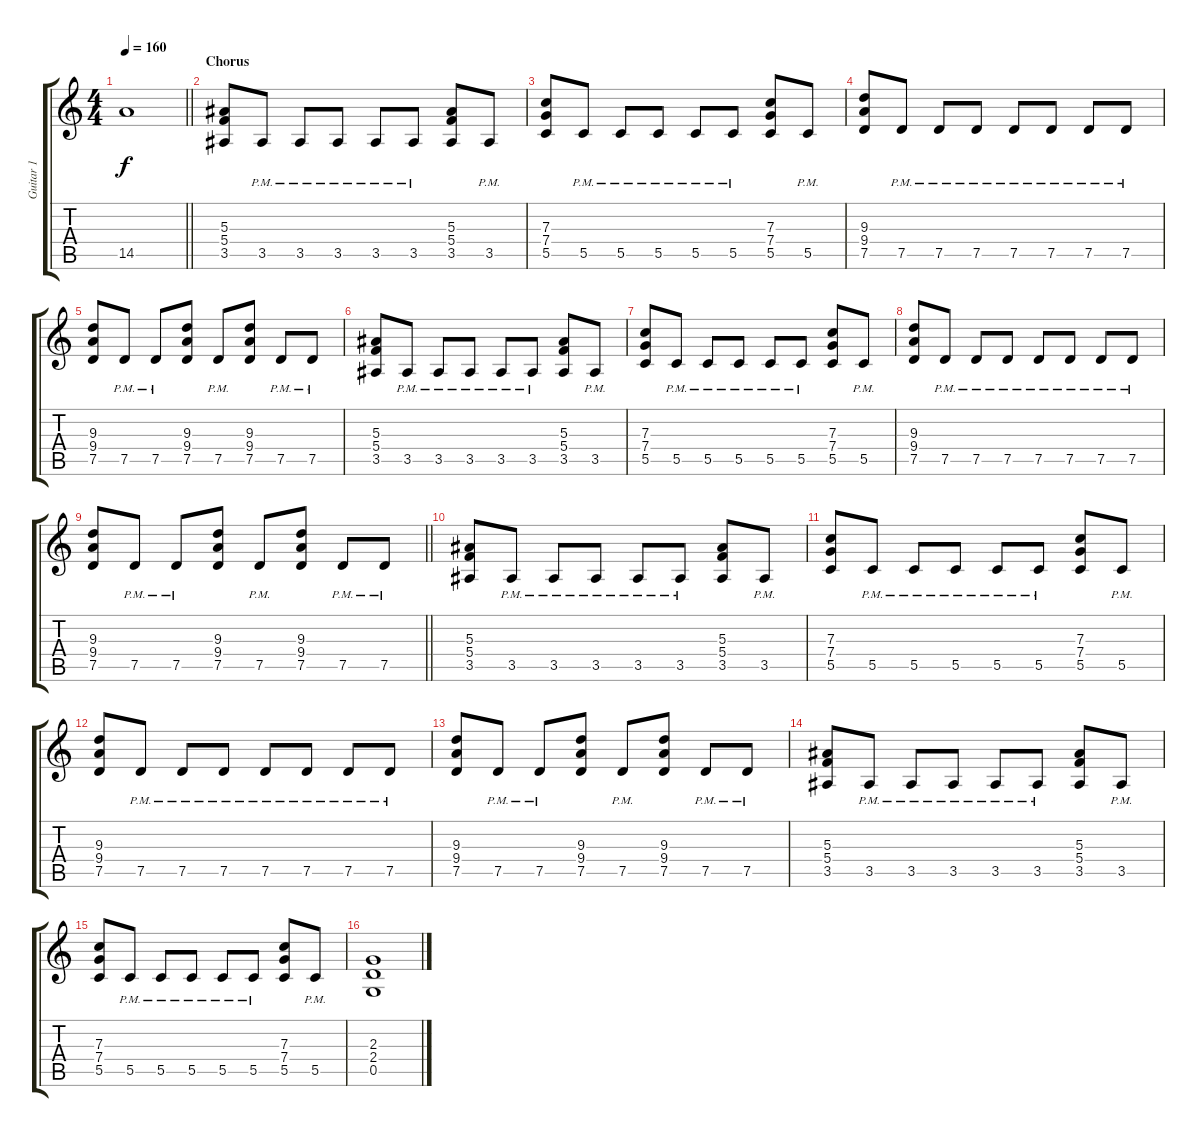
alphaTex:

\track ("Guitar 1" "Guitar 1") {instrument distortionguitar}
\staff {score tabs}
\tuning (D4 A3 F3 C3 G2 D2) {hide}
\ts (4 4)
\tempo 160
\clef g2
\barLineRight lightlight
\ks c
14.5.1{dy f} |
\section ("" "Chorus")
(5.3 5.4 3.5).8 3.5{pm}.8 3.5{pm}.8 3.5{pm}.8 3.5{pm}.8 3.5{pm}.8 (5.3 5.4 3.5).8 3.5{pm}.8 |
(7.3 7.4 5.5).8 5.5{pm}.8 5.5{pm}.8 5.5{pm}.8 5.5{pm}.8 5.5{pm}.8 (7.3 7.4 5.5).8 5.5{pm}.8 |
(9.3 9.4 7.5).8 7.5{pm}.8 7.5{pm}.8 7.5{pm}.8 7.5{pm}.8 7.5{pm}.8 7.5{pm}.8 7.5{pm}.8 |
(9.3 9.4 7.5).8 7.5{pm}.8 7.5{pm}.8 (9.3 9.4 7.5).8 7.5{pm}.8 (9.3 9.4 7.5).8 7.5{pm}.8 7.5{pm}.8 |
(5.3 5.4 3.5).8 3.5{pm}.8 3.5{pm}.8 3.5{pm}.8 3.5{pm}.8 3.5{pm}.8 (5.3 5.4 3.5).8 3.5{pm}.8 |
(7.3 7.4 5.5).8 5.5{pm}.8 5.5{pm}.8 5.5{pm}.8 5.5{pm}.8 5.5{pm}.8 (7.3 7.4 5.5).8 5.5{pm}.8 |
(9.3 9.4 7.5).8 7.5{pm}.8 7.5{pm}.8 7.5{pm}.8 7.5{pm}.8 7.5{pm}.8 7.5{pm}.8 7.5{pm}.8 |
\barLineRight lightlight
(9.3 9.4 7.5).8 7.5{pm}.8 7.5{pm}.8 (9.3 9.4 7.5).8 7.5{pm}.8 (9.3 9.4 7.5).8 7.5{pm}.8 7.5{pm}.8 |
(5.3 5.4 3.5).8 3.5{pm}.8 3.5{pm}.8 3.5{pm}.8 3.5{pm}.8 3.5{pm}.8 (5.3 5.4 3.5).8 3.5{pm}.8 |
(7.3 7.4 5.5).8 5.5{pm}.8 5.5{pm}.8 5.5{pm}.8 5.5{pm}.8 5.5{pm}.8 (7.3 7.4 5.5).8 5.5{pm}.8 |
(9.3 9.4 7.5).8 7.5{pm}.8 7.5{pm}.8 7.5{pm}.8 7.5{pm}.8 7.5{pm}.8 7.5{pm}.8 7.5{pm}.8 |
(9.3 9.4 7.5).8 7.5{pm}.8 7.5{pm}.8 (9.3 9.4 7.5).8 7.5{pm}.8 (9.3 9.4 7.5).8 7.5{pm}.8 7.5{pm}.8 |
(5.3 5.4 3.5).8 3.5{pm}.8 3.5{pm}.8 3.5{pm}.8 3.5{pm}.8 3.5{pm}.8 (5.3 5.4 3.5).8 3.5{pm}.8 |
(7.3 7.4 5.5).8 5.5{pm}.8 5.5{pm}.8 5.5{pm}.8 5.5{pm}.8 5.5{pm}.8 (7.3 7.4 5.5).8 5.5{pm}.8 |
(2.3 2.4 0.5).1
